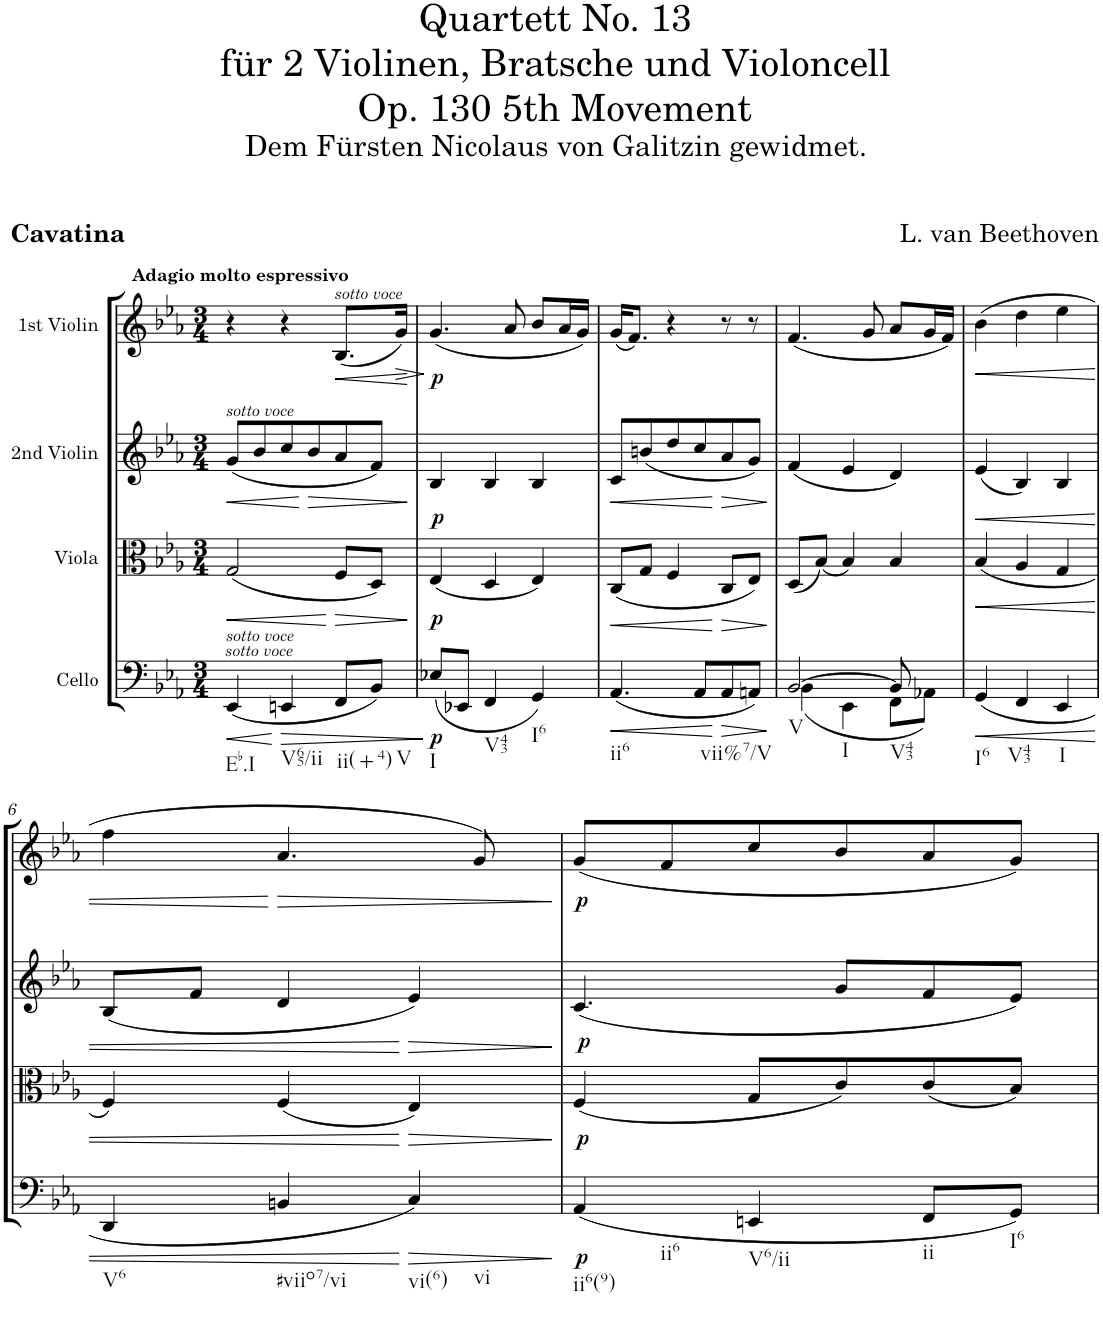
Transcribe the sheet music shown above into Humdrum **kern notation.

**kern	**dynam	**kern	**dynam	**kern	**dynam	**kern	**dynam
*part4	*part4	*part3	*part3	*part2	*part2	*part1	*part1
*staff4	*staff4	*staff3	*staff3	*staff2	*staff2	*staff1	*staff1
*I"Cello	*	*I"Viola	*	*I"2nd Violin	*	*I"1st Violin	*
*	*	*I'Vla	*	*I'Vln	*	*I'Vln	*
*clefF4	*	*clefC3	*	*clefG2	*	*clefG2	*
*k[b-e-a-]	*	*k[b-e-a-]	*	*k[b-e-a-]	*	*k[b-e-a-]	*
*E-:	*	*E-:	*	*E-:	*	*E-:	*
*M3/4	*	*M3/4	*	*M3/4	*	*M3/4	*
=1	=1	=1	=1	=1	=1	=1	=1
!	!	!	!	!	!	!LO:TX:a:B:t=Adagio molto espressivo	!
!	!	!	!	!LO:TX:a:i:t=sotto voce	!	!	!
!	!	!LO:TX:b:i:t=sotto voce	!	!	!	!	!
!LO:TX:a:i:t=sotto voce	!	!	!	!	!	!	!
!LO:TX:b:t=Eb.I	!	!	!	!	!	!	!
!	!LO:HP:b	!	!LO:HP:b	!	!LO:HP:b	!	!
(4EE-/	<	(2G/	<	(8g/L	<	4r	.
.	.	.	.	8b-/	.	.	.
!LO:TX:b:t=V65/ii	!	!	!	!	!	!	!
!	!LO:HP:n=1:b	!	!	!	!	!	!
4EEn/	[ >	.	.	8cc/	.	4r	.
!	!	!	!	!	!LO:HP:n=1:b	!	!
.	.	.	.	8b-/	[ >	.	.
!	!	!	!	!	!	!LO:TX:a:i:t=sotto voce	!
!LO:TX:b:t=ii(+4)	!	!	!	!	!	!	!
!	!	!	!LO:HP:n=1:b	!	!	!	!LO:HP:b
8FF/L	.	8F/L	[ >	8a-/	.	(8.B-/L	<
!LO:TX:b:t=V	!	!	!	!	!	!	!
8BB-/J)	.	8D/J)	.	8f/J)	.	.	.
!	!	!	!	!	!	!	!LO:HP:b
.	.	.	.	.	.	16g/Jk)	>
.	]	.	]	.	]	.	[ ]
=2	=2	=2	=2	=2	=2	=2	=2
!LO:TX:b:t=I	!	!	!	!	!	!	!
!	!LO:DY:b	!	!LO:DY:b	!	!	!	!
!	!	!	!LO:DY:n=1:a	!	!	!	!LO:DY:b
(8E-X/L	p	(4E-/	p p	4B-/	.	(4.g/	p
8EE-X/J	.	.	.	.	.	.	.
!LO:TX:b:t=V43	!	!	!	!	!	!	!
4FF/	.	4D/	.	4B-/	.	.	.
.	.	.	.	.	.	8a-/	.
!LO:TX:b:t=I6	!	!	!	!	!	!	!
4GG/)	.	4E-/)	.	4B-/	.	8b-/L	.
.	.	.	.	.	.	16a-/L	.
.	.	.	.	.	.	16g/JJ)	.
=3	=3	=3	=3	=3	=3	=3	=3
!LO:TX:b:t=ii6	!	!	!	!	!	!	!
!	!LO:HP:b	!	!LO:HP:b	!	!LO:HP:b	!	!
(4.AA-/	<	(8C/L	<	8c/L	<	(16g/KL	.
.	.	.	.	.	.	8.f/J)	.
.	.	8G/J	.	(8bn/	.	.	.
.	.	4F/	.	8dd/	.	4r	.
8AA-/L	.	.	.	8cc/	.	.	.
!	!LO:HP:n=1:b	!	!LO:HP:n=1:b	!	!LO:HP:n=1:b	!	!
8AA-/	[ >	8C/L	[ >	8a-/	[ >	8r	.
!LO:TX:b:t=vii%7/V	!	!	!	!	!	!	!
8AAn/J)	.	8E-/J)	.	8g/J)	.	8r	.
.	]	.	]	.	]	.	.
=4	=4	=4	=4	=4	=4	=4	=4
*^	*	*	*	*	*	*	*
!LO:TX:b:t=V	!	!	!	!	!	!	!	!
!LO:TX:b:t=I	!	!	!	!	!	!	!	!
[>2BB-/	(4BB-\	.	(8D/L	.	(4f/	.	(4.f/	.
.	.	.	(8B-/J)	.	.	.	.	.
.	4EE-\	.	4B-/)	.	4e-/	.	.	.
.	.	.	.	.	.	.	8g/	.
!LO:TX:b:t=V43	!	!	!	!	!	!	!	!
8BB-/]	8FF\L	.	4B-/	.	4d/)	.	8a-/L	.
8ryy	8AA-X\J)	.	.	.	.	.	16g/L	.
.	.	.	.	.	.	.	16f/JJ)	.
*v	*v	*	*	*	*	*	*	*
=5	=5	=5	=5	=5	=5	=5	=5
!LO:TX:b:t=I6	!	!	!	!	!	!	!
!	!LO:HP:b	!	!LO:HP:b	!	!LO:HP:b	!	!LO:HP:b
(4GG/	<	(4B-/	<	(4e-/	<	(4b-\	<
!LO:TX:b:t=V43	!	!	!	!	!	!	!
4FF/	.	4A-/	.	4B-/)	.	4dd\	.
!LO:TX:b:t=I	!	!	!	!	!	!	!
4EE-/	.	4G/	.	4B-/	.	4ee-\	.
!!LO:LB:g=z
=6	=6	=6	=6	=6	=6	=6	=6
!LO:TX:b:t=V6	!	!	!	!	!	!	!
4DD/	.	4F/)	.	(8B-/L	.	4ff\	.
.	.	.	.	8f/J	.	.	.
!LO:TX:b:t=#viio7/vi	!	!	!	!	!	!	!
!	!	!	!	!	!	!	!LO:HP:n=1:b
4BBn/	.	(4F/	.	4d/	.	4.a-/	[ >
!LO:TX:b:t=vi(6)	!	!	!	!	!	!	!
!LO:TX:b:t=vi	!	!	!	!	!	!	!
!	!LO:HP:n=1:b	!	!LO:HP:n=1:b	!	!LO:HP:n=1:b	!	!
4C/)	[ >	4E-/)	[ >	4e-/)	[ >	.	.
.	.	.	.	.	.	8g/)	.
.	]	.	]	.	]	.	]
=7	=7	=7	=7	=7	=7	=7	=7
!LO:TX:b:t=ii6(9)	!	!	!	!	!	!	!
!LO:TX:b:t=ii6	!	!	!	!	!	!	!
!	!LO:DY:b	!	!LO:DY:b	!	!	!	!
!	!	!	!LO:DY:n=1:a	!	!	!	!LO:DY:b
(4AA-/	p	(4F/	p p	(4.c/	.	(8g/L	p
.	.	.	.	.	.	8f/	.
!LO:TX:b:t=V6/ii	!	!	!	!	!	!	!
4EEn/	.	8G/L	.	.	.	8cc/	.
.	.	8c/)	.	8g/L	.	8b-/	.
!LO:TX:b:t=ii	!	!	!	!	!	!	!
8FF/L	.	(8c/	.	8f/	.	8a-/	.
!LO:TX:b:t=I6	!	!	!	!	!	!	!
8GG/J)	.	8B-/J)	.	8e-/J)	.	8g/J)	.
=	=	=	=	=	=	=	=
*-	*-	*-	*-	*-	*-	*-	*-
